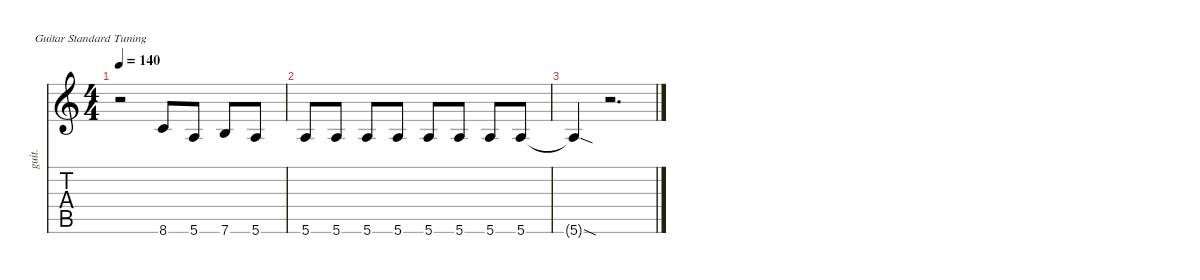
\defaultSystemsLayout 4
\hideDynamics
\bracketExtendMode nobrackets
\otherSystemsTrackNameOrientation horizontal
\track ("Guitar1" "guit.") {instrument acousticguitarnylon}
\staff {score tabs}
\tuning (E4 B3 G3 D3 A2 E2)
\ts (4 4)
\tempo 140
\clef g2
\ks aminor
r.2{dy f beam Down} 8.6.8{beam Up} 5.6.8{beam Up} 7.6.8{beam Up} 5.6.8{beam Up} |
5.6.8{dy mf beam Up} 5.6.8{beam Up} 5.6.8{beam Up} 5.6.8{beam Up} 5.6.8{beam Up} 5.6.8{beam Up} 5.6.8{beam Up} 5.6.8{beam Up} |
5.6{sod t}.4{dy f beam Up} r.2{d beam Up}
